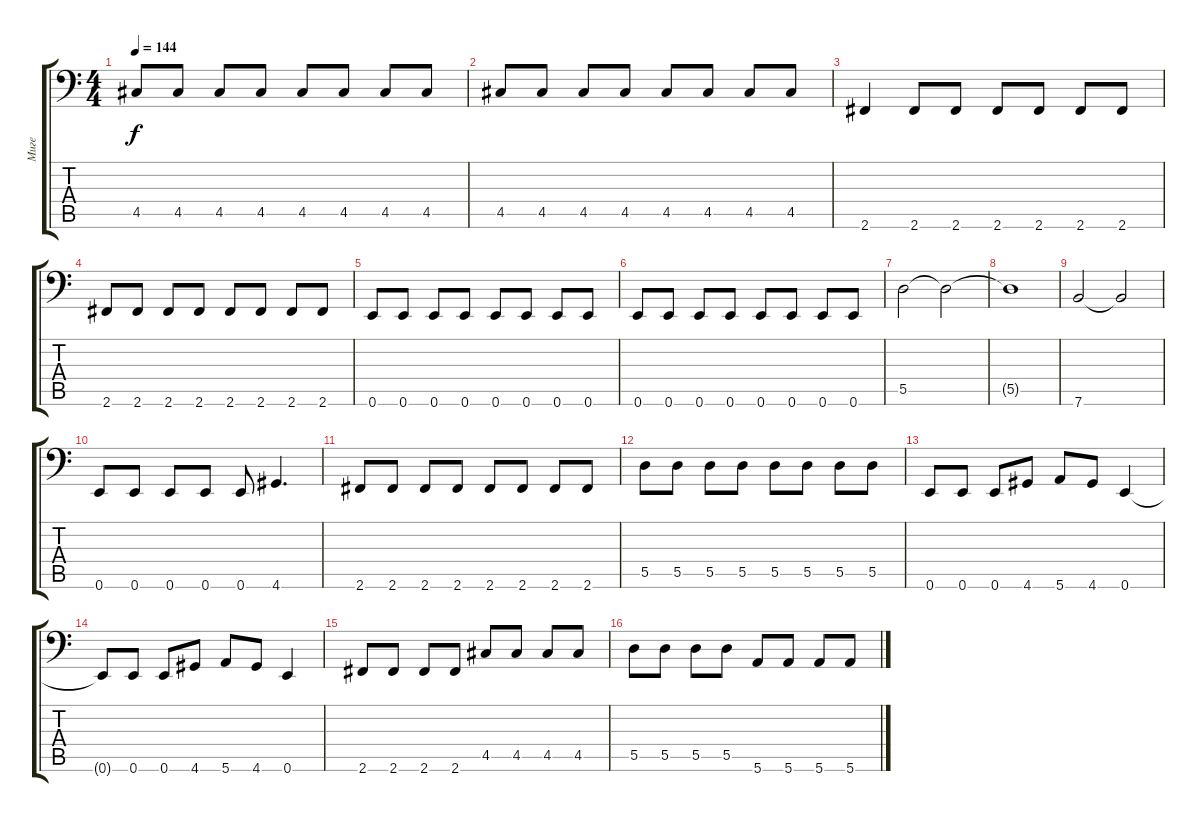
\track ("Миге" "Миге") {instrument electricbassfinger}
\staff {score tabs}
\tuning (E3 B2 G2 D2 A1 E1) {hide}
\ts (4 4)
\tempo 144
\clef f4
\ks c
4.5.8{dy f} 4.5.8 4.5.8 4.5.8 4.5.8 4.5.8 4.5.8 4.5.8 |
4.5.8 4.5.8 4.5.8 4.5.8 4.5.8 4.5.8 4.5.8 4.5.8 |
2.6.4 2.6.8 2.6.8 2.6.8 2.6.8 2.6.8 2.6.8 |
2.6.8 2.6.8 2.6.8 2.6.8 2.6.8 2.6.8 2.6.8 2.6.8 |
0.6.8 0.6.8 0.6.8 0.6.8 0.6.8 0.6.8 0.6.8 0.6.8 |
0.6.8 0.6.8 0.6.8 0.6.8 0.6.8 0.6.8 0.6.8 0.6.8 |
5.5.2 5.5{t}.2 |
5.5{t}.1 |
7.6.2 7.6{t}.2 |
0.6.8 0.6.8 0.6.8 0.6.8 0.6.8 4.6.4{d} |
2.6.8 2.6.8 2.6.8 2.6.8 2.6.8 2.6.8 2.6.8 2.6.8 |
5.5.8 5.5.8 5.5.8 5.5.8 5.5.8 5.5.8 5.5.8 5.5.8 |
0.6.8 0.6.8 0.6.8 4.6.8 5.6.8 4.6.8 0.6.4 |
0.6{t}.8 0.6.8 0.6.8 4.6.8 5.6.8 4.6.8 0.6.4 |
2.6.8 2.6.8 2.6.8 2.6.8 4.5.8 4.5.8 4.5.8 4.5.8 |
5.5.8 5.5.8 5.5.8 5.5.8 5.6.8 5.6.8 5.6.8 5.6.8
